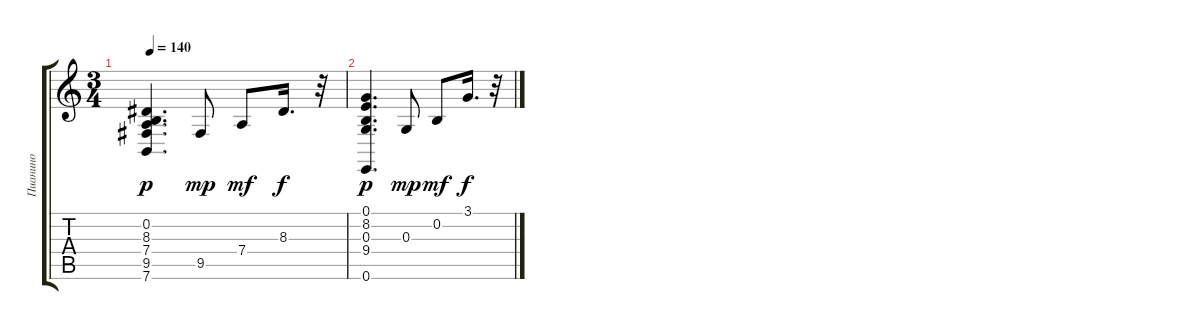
\track ("Пианино" "Пианино") {instrument electricpiano1}
\staff {score tabs}
\tuning (E4 B3 G3 D3 A2 E2) {hide}
\ts (3 4)
\tempo 140
\clef g2
\ks c
(0.2 8.3 7.4 9.5 7.6).4{d dy p} 9.5.8{dy mp} 7.4.8{dy mf} 8.3.16{d dy f} r.32 |
(0.1 8.2 0.3 9.4 0.6).4{d dy p} 0.3.8{dy mp} 0.2.8{dy mf} 3.1.16{d dy f} r.32
